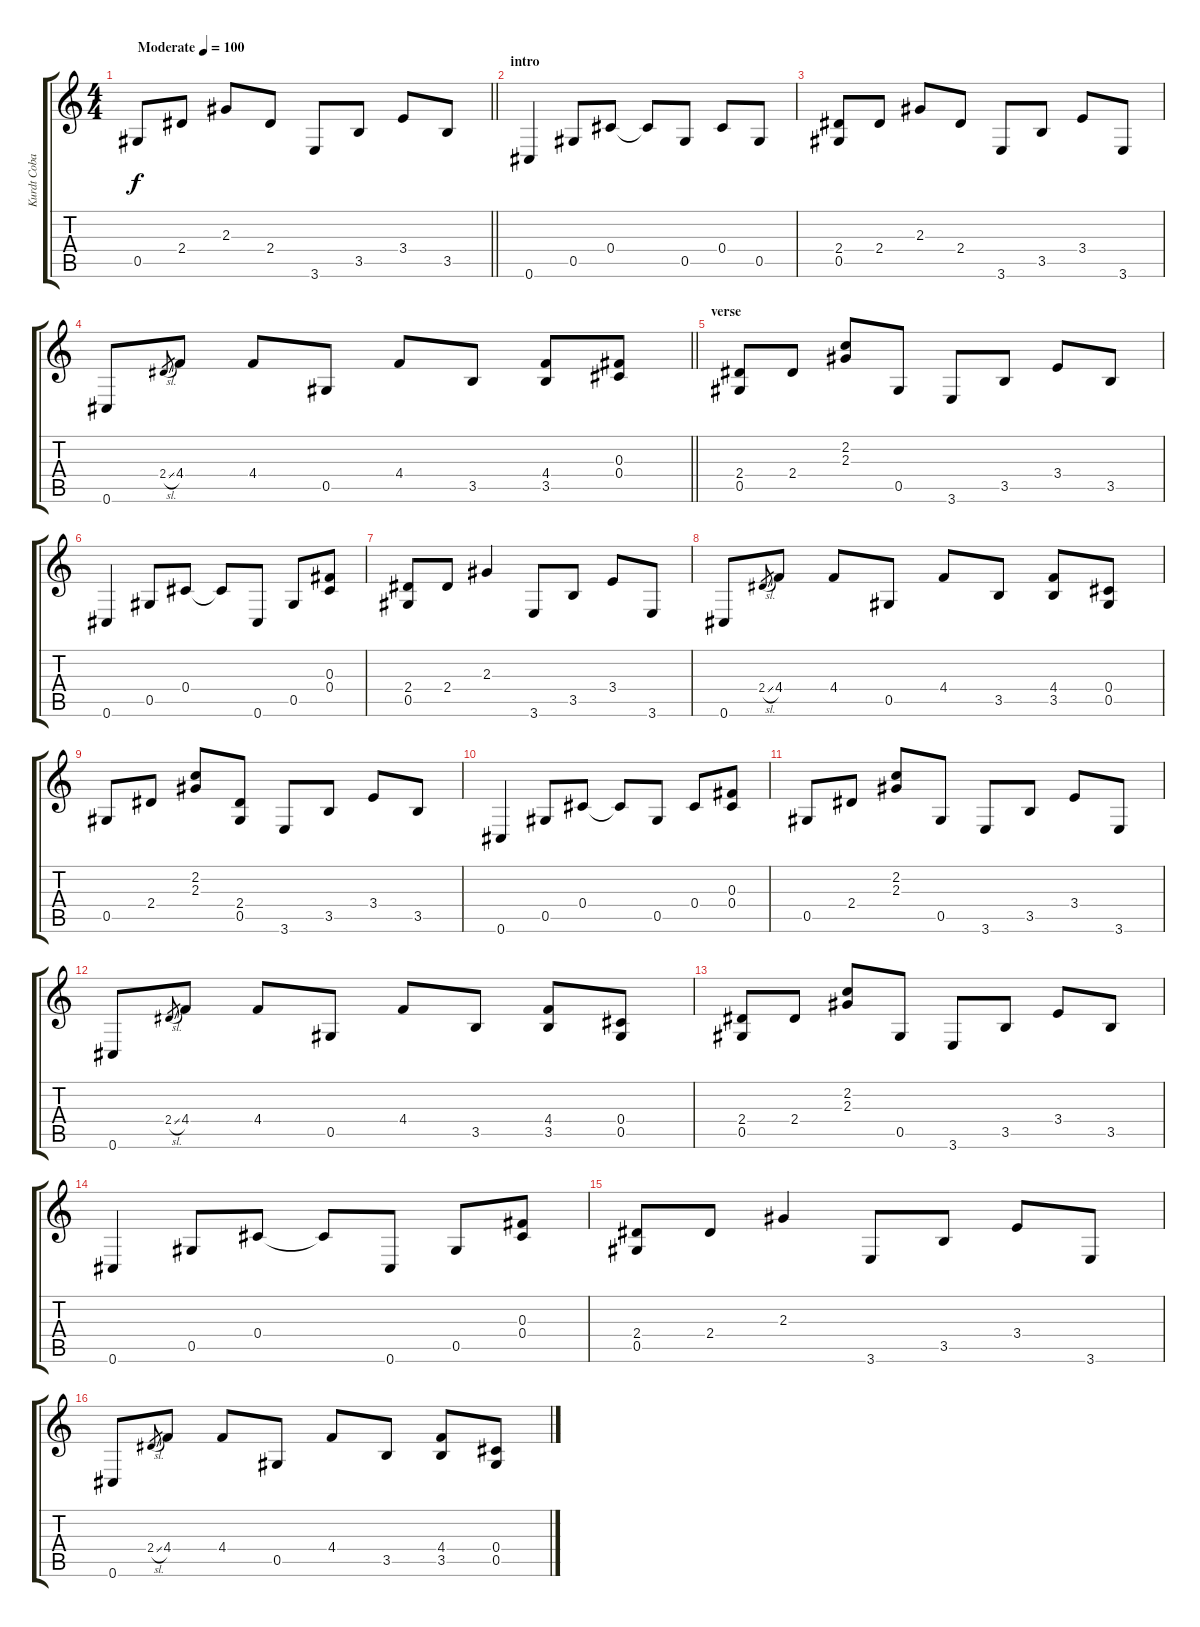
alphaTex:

\track ("Kurdt Cobain" "Kurdt Coba") {instrument electricguitarclean}
\staff {score tabs}
\tuning (Eb4 Bb3 Gb3 Db3 Ab2 Db2) {hide}
\ts (4 4)
\tempo (100 "Moderate")
\clef g2
\barLineRight lightlight
\ks c
0.5.8{dy f instrument electricguitarclean} 2.4.8 2.3.8 2.4.8 3.6.8 3.5.8 3.4.8 3.5.8 |
\section ("" "intro")
0.6.4 0.5.8 0.4.8 0.4{t}.8 0.5.8 0.4.8 0.5.8 |
(2.4 0.5).8 2.4.8 2.3.8 2.4.8 3.6.8 3.5.8 3.4.8 3.6.8 |
\barLineRight lightlight
0.6.8 2.4{sl}.8{gr} 4.4.8 4.4.8 0.5.8 4.4.8 3.5.8 (4.4 3.5).8 (0.3 0.4).8 |
\section ("" "verse")
(2.4 0.5).8 2.4.8 (2.2 2.3).8 0.5.8 3.6.8 3.5.8 3.4.8 3.5.8 |
0.6.4 0.5.8 0.4.8 0.4{t}.8 0.6.8 0.5.8 (0.3 0.4).8 |
(2.4 0.5).8 2.4.8 2.3.4 3.6.8 3.5.8 3.4.8 3.6.8 |
0.6.8 2.4{sl}.8{gr} 4.4.8 4.4.8 0.5.8 4.4.8 3.5.8 (4.4 3.5).8 (0.4 0.5).8 |
0.5.8 2.4.8 (2.2 2.3).8 (2.4 0.5).8 3.6.8 3.5.8 3.4.8 3.5.8 |
0.6.4 0.5.8 0.4.8 0.4{t}.8 0.5.8 0.4.8 (0.3 0.4).8 |
0.5.8 2.4.8 (2.2 2.3).8 0.5.8 3.6.8 3.5.8 3.4.8 3.6.8 |
0.6.8 2.4{sl}.8{gr} 4.4.8 4.4.8 0.5.8 4.4.8 3.5.8 (4.4 3.5).8 (0.4 0.5).8 |
(2.4 0.5).8 2.4.8 (2.2 2.3).8 0.5.8 3.6.8 3.5.8 3.4.8 3.5.8 |
0.6.4 0.5.8 0.4.8 0.4{t}.8 0.6.8 0.5.8 (0.3 0.4).8 |
(2.4 0.5).8 2.4.8 2.3.4 3.6.8 3.5.8 3.4.8 3.6.8 |
0.6.8 2.4{sl}.8{gr} 4.4.8 4.4.8 0.5.8 4.4.8 3.5.8 (4.4 3.5).8 (0.4 0.5).8
